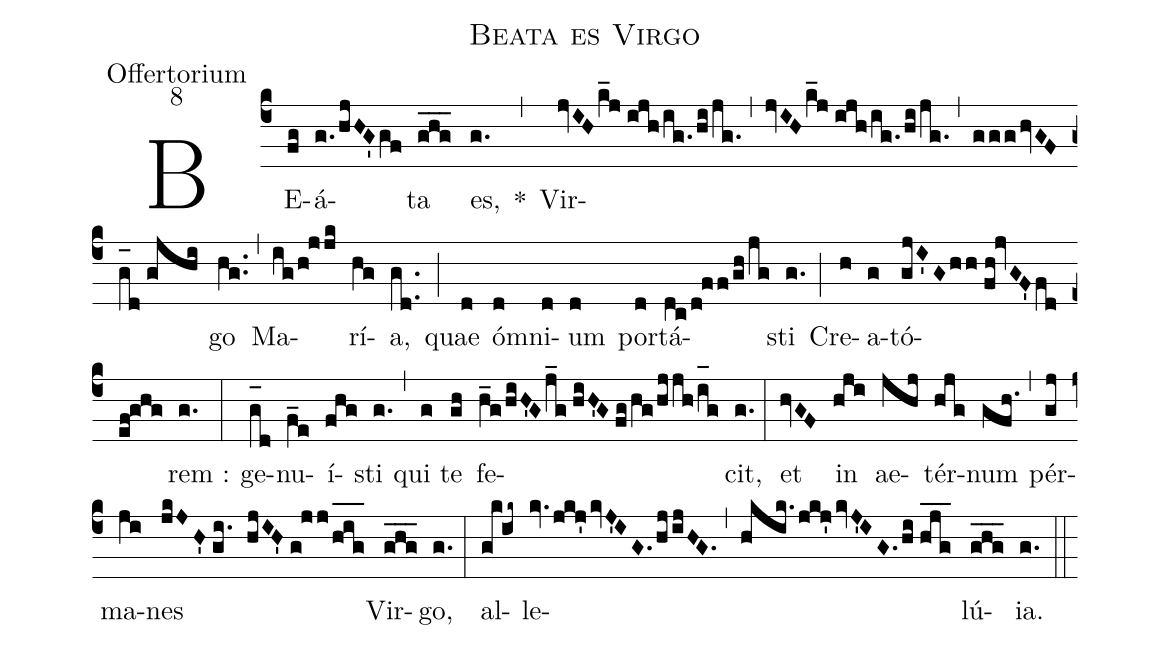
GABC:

name:Beata es Virgo;
office-part:Offertorium;
mode:8;
%%
(c4) BE(fg)á(g./hjHG'gf)ta(ghg___) es,(g.) *(,) Vir(jvIHk_j//ijh/ig./hi/jg.)(,)(jvIHk_j//ijh/ig./hi/jg.)(,)(ggghvGFg_[oh:h]d//gjhi)go(hg..) (,) Ma(ig/h!jjk)rí(hg)a,(gd..) (;) quae(d) ó(d)mni(d)um(d) por(d)tá(dc/d!ff/gh/jg)sti(g.) (;) Cre(h)a(g)tó(gjI'Ghh//fh!jvGF'fd/ef!ghg)rem :(g.) (:) ge(g_[oh:h]d)nu(f_e)í(fhg)sti(g.) (,) qui(g) te(gh) fe(h_g/hiH'Gj_g//hiH'G//fg/hg/hjjh/i_[oh:h]g)cit,(g.) (:) et(hvGF) in(hji) ae(jhj)tér(hjg)num(gfh.) (,) pér(gj)ma(ji)nes(jkJH'//gi. hjIH'//g!jj/h_[oh:h]i_[oh:h]g_[oh:h]) Vir(ghg___)go,(g.) (:) al(g@k!ik~)le(kv.jkj'kvJ'IG.hj/ijHG.)(,)(hkik./jkj'kvJ'IG.hi//hjg___)lú(ghg___){ia}.(g.) (::)
